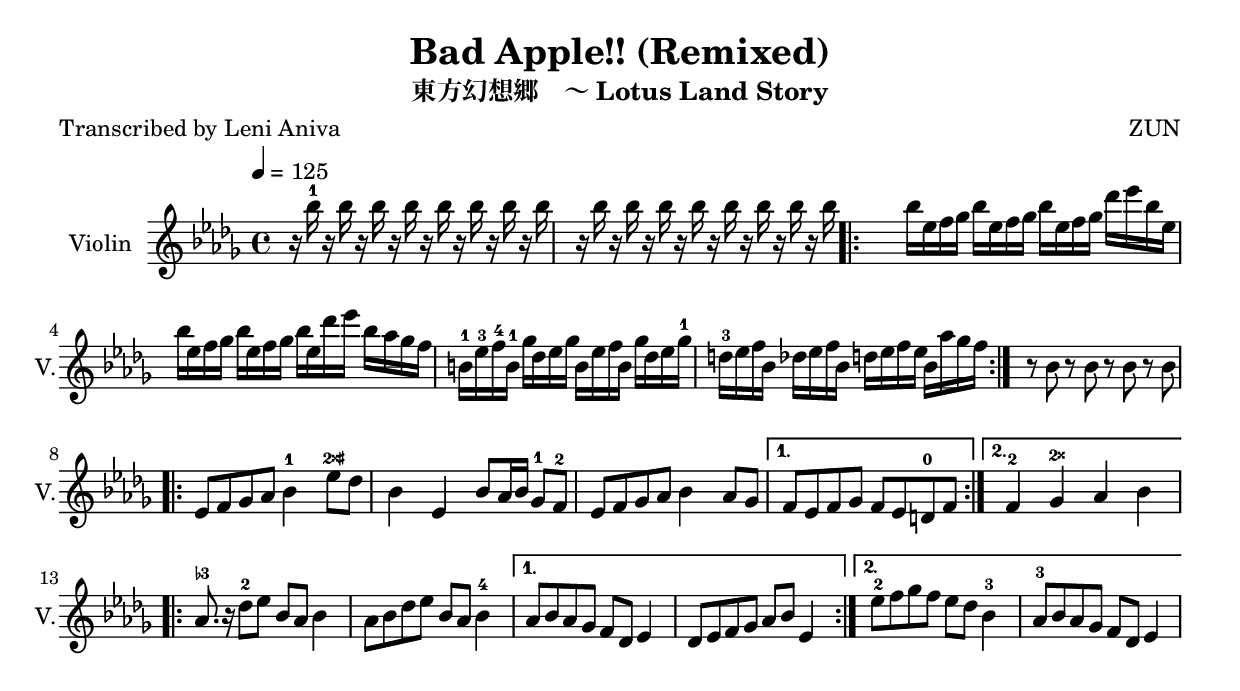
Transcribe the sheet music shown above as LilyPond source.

\version "2.24.0"
\language "english"
\header {
	title = "Bad Apple!! (Remixed)"
	subtitle = "東方幻想郷　～ Lotus Land Story"
	composer = "ZUN"
	poet = "Transcribed by Leni Aniva"
}
violin = \new Staff \with {
	instrumentName = "Violin"
	shortInstrumentName = "V."
	midiInstrument = "violin"
}
\fixed c' {
	\tempo 4 = 125
	\time 4/4
	\override Accidental.hide-tied-accidental-after-break = ##t
	\key ef \dorian

	\fixed c'' {
		r16 bf-1 r bf r bf r bf r bf r bf r bf r bf |
		r16 bf r bf r bf r bf r bf r bf r bf r bf |

		\repeat volta 2 {
		bf ef f gf bf ef f gf  bf ef f gf df' ef' bf ef |
		bf ef f gf bf ef f gf  bf ef df' ef' bf af gf f |
		b,-1 ef-3 f-4 b,-1 gf df ef gf b, ef f b, gf df ef gf-1 |
		d-3 ef f bf, df ef f bf, d ef f ef bf, af gf f |
		}
	}

	r8 bf r bf r bf r bf |

	\repeat volta 2 {
		ef8 f gf af  bf4-1 ef'8\finger"2𝄪♯" df' | bf4  ef    bf8 af16 bf16 gf8-1 f-2 |
		ef8 f gf af  bf4 af8  gf  |
		\alternative {
			\volta 1 { f ef f gf  f   ef d-0  f | }
			\volta 2 { f4-2 gf\finger"2𝄪"  af     bf   | }
		}
	}
	\repeat volta 2 {
		af8.\finger"♭3" r16 df'8-2 ef' bf af bf4 | af8 bf df' ef' bf af bf4-4 |
		\alternative {
			\volta 1 { af8 bf af gf f df ef4      | df8 ef f  gf  af bf ef4 | }
			\volta 2 { ef'8-2 f' gf' f' ef' df' bf4-3 | af8-3 bf af gf  f  df ef4 | }
		}
	}

}

\score {
	\violin
	\layout {
		\context {
			\Score
			proportionalNotationDuration = #(ly:make-moment 1/4)
			\override SpacingSpanner.uniform-stretching = ##t
			\override SpacingSpanner.strict-grace-spacing = ##t
		}
	}
}
\score {
	\unfoldRepeats {
		\violin
	}
	\midi {  }
}
